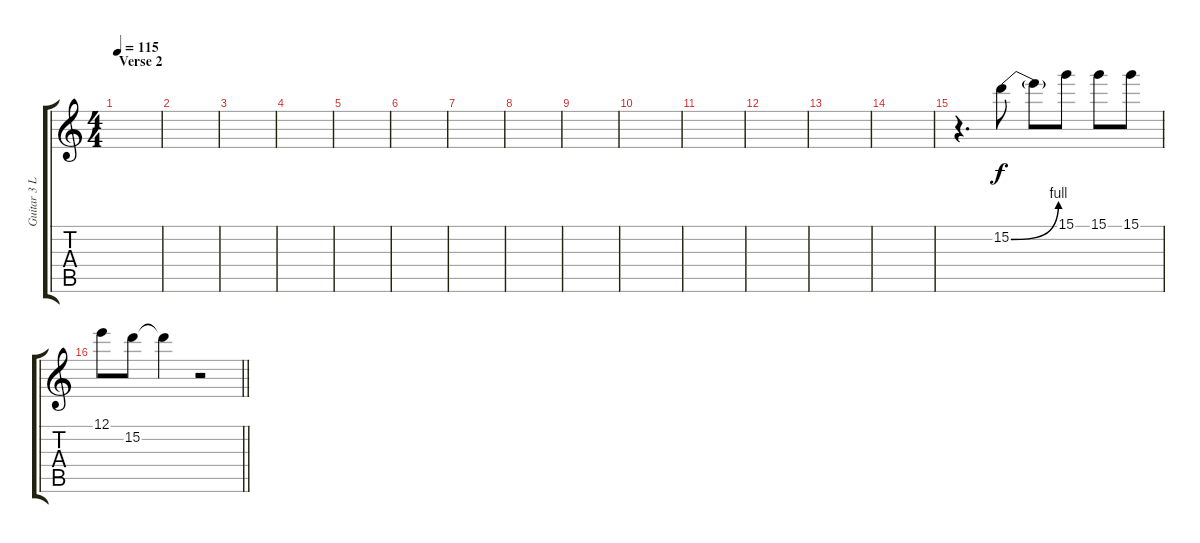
\track ("Guitar 3 Left" "Guitar 3 L") {instrument distortionguitar}
\staff {score tabs}
\tuning (E4 B3 G3 D3 A2 E2) {hide}
\ts (4 4)
\section ("" "Verse 2")
\tempo 115
\clef g2
\ks c
|
|
|
|
|
|
|
|
|
|
|
|
|
|
r.4{d} 15.2{be (bend 0 0 60 4)}.8 15.2{t}.8 15.1.8 15.1.8 15.1.8 |
\barLineRight lightlight
12.1.8 15.2.8 15.2{t}.4 r.2
